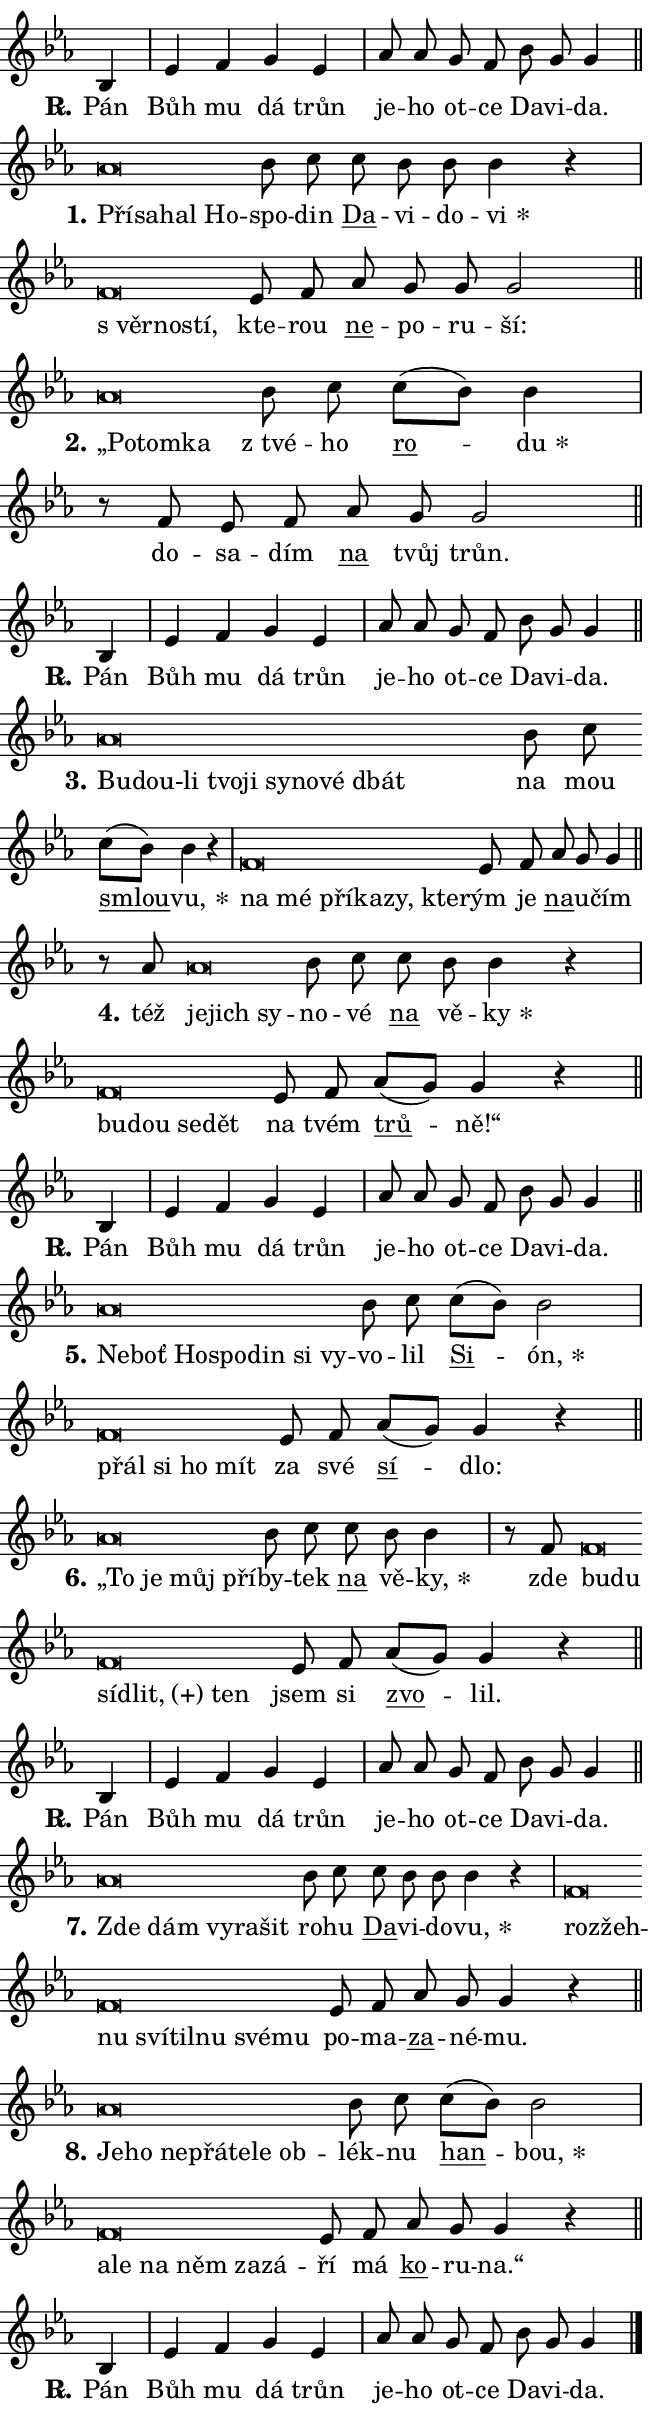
\version "2.24.0"
\header { tagline = "" }
\paper {
  indent = 0\cm
  top-margin = 0\cm
  right-margin = 0.13\cm % to fit lyric hyphens
  bottom-margin = 0\cm
  left-margin = 0\cm
  paper-width = 11\cm
  page-breaking = #ly:one-page-breaking
  system-system-spacing.basic-distance = #11
  score-system-spacing.basic-distance = #11
  ragged-last = ##f
}


%% Author: Thomas Morley
%% https://lists.gnu.org/archive/html/lilypond-user/2020-05/msg00002.html
#(define (line-position grob)
"Returns position of @var[grob} in current system:
   @code{'start}, if at first time-step
   @code{'end}, if at last time-step
   @code{'middle} otherwise
"
  (let* ((col (ly:item-get-column grob))
         (ln (ly:grob-object col 'left-neighbor))
         (rn (ly:grob-object col 'right-neighbor))
         (col-to-check-left (if (ly:grob? ln) ln col))
         (col-to-check-right (if (ly:grob? rn) rn col))
         (break-dir-left
           (and
             (ly:grob-property col-to-check-left 'non-musical #f)
             (ly:item-break-dir col-to-check-left)))
         (break-dir-right
           (and
             (ly:grob-property col-to-check-right 'non-musical #f)
             (ly:item-break-dir col-to-check-right))))
        (cond ((eqv? 1 break-dir-left) 'start)
              ((eqv? -1 break-dir-right) 'end)
              (else 'middle))))

#(define (tranparent-at-line-position vctor)
  (lambda (grob)
  "Relying on @code{line-position} select the relevant enry from @var{vctor}.
Used to determine transparency,"
    (case (line-position grob)
      ((end) (not (vector-ref vctor 0)))
      ((middle) (not (vector-ref vctor 1)))
      ((start) (not (vector-ref vctor 2))))))

noteHeadBreakVisibility =
#(define-music-function (break-visibility)(vector?)
"Makes @code{NoteHead}s transparent relying on @var{break-visibility}"
#{
  \override NoteHead.transparent =
    #(tranparent-at-line-position break-visibility)
#})

#(define delete-ledgers-for-transparent-note-heads
  (lambda (grob)
    "Reads whether a @code{NoteHead} is transparent.
If so this @code{NoteHead} is removed from @code{'note-heads} from
@var{grob}, which is supposed to be @code{LedgerLineSpanner}.
As a result ledgers are not printed for this @code{NoteHead}"
    (let* ((nhds-array (ly:grob-object grob 'note-heads))
           (nhds-list
             (if (ly:grob-array? nhds-array)
                 (ly:grob-array->list nhds-array)
                 '()))
           ;; Relies on the transparent-property being done before
           ;; Staff.LedgerLineSpanner.after-line-breaking is executed.
           ;; This is fragile ...
           (to-keep
             (remove
               (lambda (nhd)
                 (ly:grob-property nhd 'transparent #f))
               nhds-list)))
      ;; TODO find a better method to iterate over grob-arrays, similiar
      ;; to filter/remove etc for lists
      ;; For now rebuilt from scratch
      (set! (ly:grob-object grob 'note-heads)  '())
      (for-each
        (lambda (nhd)
          (ly:pointer-group-interface::add-grob grob 'note-heads nhd))
        to-keep))))

squashNotes = {
  \override NoteHead.X-extent = #'(-0.2 . 0.2)
  \override NoteHead.Y-extent = #'(-0.75 . 0)
  \override NoteHead.stencil =
    #(lambda (grob)
       (let ((pos (ly:grob-property grob 'staff-position)))
         (begin
           (if (< pos -7) (display "ERROR: Lower brevis then expected\n") (display ""))
           (if (<= pos -6) ly:text-interface::print ly:note-head::print))))
}
unSquashNotes = {
  \revert NoteHead.X-extent
  \revert NoteHead.Y-extent
  \revert NoteHead.stencil
}

hideNotes = \noteHeadBreakVisibility #begin-of-line-visible
unHideNotes = \noteHeadBreakVisibility #all-visible

% work-around for resetting accidentals
% https://lilypond.org/doc/v2.23/Documentation/notation/displaying-rhythms#unmetered-music
cadenzaMeasure = {
  \cadenzaOff
  \partial 1024 s1024
  \cadenzaOn
}

#(define-markup-command (accent layout props text) (markup?)
  "Underline accented syllable"
  (interpret-markup layout props
    #{\markup \override #'(offset . 4.3) \underline { #text }#}))

responsum = \markup \concat {
  "R" \hspace #-1.05 \path #0.1 #'((moveto 0 0.07) (lineto 0.9 0.8)) \hspace #0.05 "."
}

spaceSize = #0.6828661417322834 % exact space size for TeX Gyre Schola

\layout {
  \context {
    \Staff
    \remove "Time_signature_engraver"
    \override LedgerLineSpanner.after-line-breaking = #delete-ledgers-for-transparent-note-heads
  }
  \context {
    \Lyrics {
      \override LyricSpace.minimum-distance = \spaceSize
      \override LyricText.font-name = #"TeX Gyre Schola"
      \override LyricText.font-size = 1
      \override StanzaNumber.font-name = #"TeX Gyre Schola Bold"
      \override StanzaNumber.font-size = 1
    }
  }
  \context {
    \Score 
    \override NoteHead.text =
      #(lambda (grob) 
        (let ((pos (ly:grob-property grob 'staff-position)))
          #{\markup {
            \combine
              \halign #-0.55 \raise #(if (= pos -6) 0 0.5) \override #'(thickness . 2) \draw-line #'(3.2 . 0)
              \musicglyph "noteheads.sM1"
          }#}))
  }
}

% magnetic-lyrics.ily
%
%   written by
%     Jean Abou Samra <jean@abou-samra.fr>
%     Werner Lemberg <wl@gnu.org>
%
%   adapted by
%     Jiri Hon <jiri.hon@gmail.com>
%
% Version 2022-Apr-15

% https://www.mail-archive.com/lilypond-user@gnu.org/msg149350.html

#(define (Left_hyphen_pointer_engraver context)
   "Collect syllable-hyphen-syllable occurrences in lyrics and store
them in properties.  This engraver only looks to the left.  For
example, if the lyrics input is @code{foo -- bar}, it does the
following.

@itemize @bullet
@item
Set the @code{text} property of the @code{LyricHyphen} grob between
@q{foo} and @q{bar} to @code{foo}.

@item
Set the @code{left-hyphen} property of the @code{LyricText} grob with
text @q{foo} to the @code{LyricHyphen} grob between @q{foo} and
@q{bar}.
@end itemize

Use this auxiliary engraver in combination with the
@code{lyric-@/text::@/apply-@/magnetic-@/offset!} hook."
   (let ((hyphen #f)
         (text #f))
     (make-engraver
      (acknowledgers
       ((lyric-syllable-interface engraver grob source-engraver)
        (set! text grob)))
      (end-acknowledgers
       ((lyric-hyphen-interface engraver grob source-engraver)
        ;(when (not (grob::has-interface grob 'lyric-space-interface))
          (set! hyphen grob)));)
      ((stop-translation-timestep engraver)
       (when (and text hyphen)
         (ly:grob-set-object! text 'left-hyphen hyphen))
       (set! text #f)
       (set! hyphen #f)))))

#(define (lyric-text::apply-magnetic-offset! grob)
   "If the space between two syllables is less than the value in
property @code{LyricText@/.details@/.squash-threshold}, move the right
syllable to the left so that it gets concatenated with the left
syllable.

Use this function as a hook for
@code{LyricText@/.after-@/line-@/breaking} if the
@code{Left_@/hyphen_@/pointer_@/engraver} is active."
   (let ((hyphen (ly:grob-object grob 'left-hyphen #f)))
     (when hyphen
       (let ((left-text (ly:spanner-bound hyphen LEFT)))
         (when (grob::has-interface left-text 'lyric-syllable-interface)
           (let* ((common (ly:grob-common-refpoint grob left-text X))
                  (this-x-ext (ly:grob-extent grob common X))
                  (left-x-ext
                   (begin
                     ;; Trigger magnetism for left-text.
                     (ly:grob-property left-text 'after-line-breaking)
                     (ly:grob-extent left-text common X)))
                  ;; `delta` is the gap width between two syllables.
                  (delta (- (interval-start this-x-ext)
                            (interval-end left-x-ext)))
                  (details (ly:grob-property grob 'details))
                  (threshold (assoc-get 'squash-threshold details 0.2)))
             (when (< delta threshold)
               (let* (;; We have to manipulate the input text so that
                      ;; ligatures crossing syllable boundaries are not
                      ;; disabled.  For languages based on the Latin
                      ;; script this is essentially a beautification.
                      ;; However, for non-Western scripts it can be a
                      ;; necessity.
                      (lt (ly:grob-property left-text 'text))
                      (rt (ly:grob-property grob 'text))
                      (is-space (grob::has-interface hyphen 'lyric-space-interface))
                      (space (if is-space " " ""))
                      (extra-delta (if is-space spaceSize 0))
                      ;; Append new syllable.
                      (ltrt-space (if (and (string? lt) (string? rt))
                                (string-append lt space rt)
                                (make-concat-markup (list lt space rt))))
                      ;; Right-align `ltrt` to the right side.
                      (ltrt-space-markup (grob-interpret-markup
                               grob
                               (make-translate-markup
                                (cons (interval-length this-x-ext) 0)
                                (make-right-align-markup ltrt-space)))))
                 (begin
                   ;; Don't print `left-text`.
                   (ly:grob-set-property! left-text 'stencil #f)
                   ;; Set text and stencil (which holds all collected
                   ;; syllables so far) and shift it to the left.
                   (ly:grob-set-property! grob 'text ltrt-space)
                   (ly:grob-set-property! grob 'stencil ltrt-space-markup)
                   (ly:grob-translate-axis! grob (- (- delta extra-delta)) X))))))))))


#(define (lyric-hyphen::displace-bounds-first grob)
   ;; Make very sure this callback isn't triggered too early.
   (let ((left (ly:spanner-bound grob LEFT))
         (right (ly:spanner-bound grob RIGHT)))
     (ly:grob-property left 'after-line-breaking)
     (ly:grob-property right 'after-line-breaking)
     (ly:lyric-hyphen::print grob)))

squashThreshold = #0.4

\layout {
  \context {
    \Lyrics
    \consists #Left_hyphen_pointer_engraver
    \override LyricText.after-line-breaking =
      #lyric-text::apply-magnetic-offset!
    \override LyricHyphen.stencil = #lyric-hyphen::displace-bounds-first
    \override LyricText.details.squash-threshold = \squashThreshold
    \override LyricHyphen.minimum-distance = 0
    \override LyricHyphen.minimum-length = \squashThreshold
  }
}

squashText = \override LyricText.details.squash-threshold = 9999
unSquashText = \override LyricText.details.squash-threshold = \squashThreshold

leftText = \override LyricText.self-alignment-X = #LEFT
unLeftText = \revert LyricText.self-alignment-X

starOffset = #(lambda (grob) 
                (let ((x_offset (ly:self-alignment-interface::aligned-on-x-parent grob)))
                  (if (= x_offset 0) 0 (+ x_offset 1.2))))

star = #(define-music-function (syllable)(string?)
"Append star separator at the end of a syllable"
#{
  \once \override LyricText.X-offset = #starOffset
  \lyricmode { \markup {
    #syllable
    \override #'((font-name . "TeX Gyre Schola Bold")) \hspace #0.2 \lower #0.65 \larger "*"
  } }
#})

starAccent = #(define-music-function (syllable)(string?)
"Append star separator at the end of a syllable and make accent"
#{
  \once \override LyricText.X-offset = #starOffset
  \lyricmode { \markup {
    \accent #syllable
    \override #'((font-name . "TeX Gyre Schola Bold")) \hspace #0.2 \lower #0.65 \larger "*"
  } }
#})

breath = #(define-music-function (syllable)(string?)
"Append breathing indicator at the end of a syllable"
#{
  \lyricmode { \markup { #syllable "+" } }
#})

optionalBreath = #(define-music-function (syllable)(string?)
"Append optional breathing indicator at the end of a syllable"
#{
  \lyricmode { \markup { #syllable "(+)" } }
#})


\score {
    <<
        \new Voice = "melody" { \cadenzaOn \key es \major \relative { bes4 \cadenzaMeasure \bar "|" es f g es \cadenzaMeasure \bar "|" as8 as g f bes g g4 \cadenzaMeasure \bar "||" \break } }
        \new Lyrics \lyricsto "melody" { \lyricmode { \set stanza = \responsum
Pán Bůh mu dá trůn je -- ho ot -- ce Da -- vi -- da. } }
    >>
    \layout {}
}

\score {
    <<
        \new Voice = "melody" { \cadenzaOn \key es \major \relative { \squashNotes as'\breve*1/16 \hideNotes \breve*1/16 \bar "" \breve*1/16 \breve*1/16 \bar "" \unHideNotes \unSquashNotes bes8 c \bar "" c bes bes bes4 r \cadenzaMeasure \bar "|" \squashNotes f\breve*1/16 \hideNotes \breve*1/16 \breve*1/16 \bar "" \unHideNotes \unSquashNotes es8 f \bar "" as g g g2 \cadenzaMeasure \bar "||" \break } }
        \new Lyrics \lyricsto "melody" { \lyricmode { \set stanza = "1."
\leftText Pří -- \squashText sa -- hal Ho -- \unLeftText \unSquashText spo -- din \markup \accent Da -- vi -- do -- \star vi \leftText "s věr" -- \squashText no -- stí, \unLeftText \unSquashText kte -- rou \markup \accent ne -- po -- ru -- ší: } }
    >>
    \layout {}
}

\score {
    <<
        \new Voice = "melody" { \cadenzaOn \key es \major \relative { \squashNotes as'\breve*1/16 \hideNotes \breve*1/16 \breve*1/16 \bar "" \unHideNotes \unSquashNotes bes8 c \bar "" c[( bes)] bes4 \cadenzaMeasure \bar "|" r8 f es8 f \bar "" as g g2 \cadenzaMeasure \bar "||" \break } }
        \new Lyrics \lyricsto "melody" { \lyricmode { \set stanza = "2."
\leftText „Po -- \squashText tom -- ka \unLeftText \unSquashText "z tvé" -- ho \markup \accent ro -- \star du do -- sa -- dím \markup \accent na tvůj trůn. } }
    >>
    \layout {}
}

\score {
    <<
        \new Voice = "melody" { \cadenzaOn \key es \major \relative { bes4 \cadenzaMeasure \bar "|" es f g es \cadenzaMeasure \bar "|" as8 as g f bes g g4 \cadenzaMeasure \bar "||" \break } }
        \new Lyrics \lyricsto "melody" { \lyricmode { \set stanza = \responsum
Pán Bůh mu dá trůn je -- ho ot -- ce Da -- vi -- da. } }
    >>
    \layout {}
}

\score {
    <<
        \new Voice = "melody" { \cadenzaOn \key es \major \relative { \squashNotes as'\breve*1/16 \hideNotes \breve*1/16 \bar "" \breve*1/16 \bar "" \breve*1/16 \bar "" \breve*1/16 \bar "" \breve*1/16 \bar "" \breve*1/16 \breve*1/16 \bar "" \unHideNotes \unSquashNotes bes8 c \bar "" c[( bes)] bes4 r \cadenzaMeasure \bar "|" \squashNotes f\breve*1/16 \hideNotes \breve*1/16 \bar "" \breve*1/16 \bar "" \breve*1/16 \bar "" \breve*1/16 \breve*1/16 \bar "" \unHideNotes \unSquashNotes es8 f \bar "" as g g4 \cadenzaMeasure \bar "||" \break } }
        \new Lyrics \lyricsto "melody" { \lyricmode { \set stanza = "3."
\leftText Bu -- \squashText dou-li tvo -- ji sy -- no -- vé dbát \unLeftText \unSquashText na mou \markup \accent smlou -- \star vu, \leftText na \squashText mé pří -- ka -- zy, kte -- \unLeftText \unSquashText rým je \markup \accent na -- u -- čím } }
    >>
    \layout {}
}

\score {
    <<
        \new Voice = "melody" { \cadenzaOn \key es \major \relative { r8 as'8 \squashNotes as\breve*1/16 \hideNotes \breve*1/16 \breve*1/16 \bar "" \unHideNotes \unSquashNotes bes8 c \bar "" c bes bes4 r \cadenzaMeasure \bar "|" \squashNotes f\breve*1/16 \hideNotes \breve*1/16 \bar "" \breve*1/16 \breve*1/16 \bar "" \unHideNotes \unSquashNotes es8 f \bar "" as[( g)] g4 r \cadenzaMeasure \bar "||" \break } }
        \new Lyrics \lyricsto "melody" { \lyricmode { \set stanza = "4."
též \leftText je -- \squashText jich sy -- \unLeftText \unSquashText no -- vé \markup \accent na vě -- \star ky \leftText bu -- \squashText dou se -- dět \unLeftText \unSquashText na tvém \markup \accent trů -- ně!“ } }
    >>
    \layout {}
}

\score {
    <<
        \new Voice = "melody" { \cadenzaOn \key es \major \relative { bes4 \cadenzaMeasure \bar "|" es f g es \cadenzaMeasure \bar "|" as8 as g f bes g g4 \cadenzaMeasure \bar "||" \break } }
        \new Lyrics \lyricsto "melody" { \lyricmode { \set stanza = \responsum
Pán Bůh mu dá trůn je -- ho ot -- ce Da -- vi -- da. } }
    >>
    \layout {}
}

\score {
    <<
        \new Voice = "melody" { \cadenzaOn \key es \major \relative { \squashNotes as'\breve*1/16 \hideNotes \breve*1/16 \bar "" \breve*1/16 \bar "" \breve*1/16 \bar "" \breve*1/16 \bar "" \breve*1/16 \breve*1/16 \bar "" \unHideNotes \unSquashNotes bes8 c \bar "" c[( bes)] bes2 \cadenzaMeasure \bar "|" \squashNotes f\breve*1/16 \hideNotes \breve*1/16 \bar "" \breve*1/16 \breve*1/16 \bar "" \unHideNotes \unSquashNotes es8 f \bar "" as[( g)] g4 r \cadenzaMeasure \bar "||" \break } }
        \new Lyrics \lyricsto "melody" { \lyricmode { \set stanza = "5."
\leftText Ne -- \squashText boť Ho -- spo -- din si vy -- \unLeftText \unSquashText vo -- lil \markup \accent Si -- \star ón, \leftText přál \squashText si ho mít \unLeftText \unSquashText za své \markup \accent sí -- dlo: } }
    >>
    \layout {}
}

\score {
    <<
        \new Voice = "melody" { \cadenzaOn \key es \major \relative { \squashNotes as'\breve*1/16 \hideNotes \breve*1/16 \bar "" \breve*1/16 \breve*1/16 \bar "" \unHideNotes \unSquashNotes bes8 c \bar "" c bes bes4 \cadenzaMeasure \bar "|" r8 f8 \squashNotes f\breve*1/16 \hideNotes \breve*1/16 \bar "" \breve*1/16 \bar "" \breve*1/16 \breve*1/16 \bar "" \unHideNotes \unSquashNotes es8 f \bar "" as[( g)] g4 r \cadenzaMeasure \bar "||" \break } }
        \new Lyrics \lyricsto "melody" { \lyricmode { \set stanza = "6."
\leftText „To \squashText je můj pří -- \unLeftText \unSquashText by -- tek \markup \accent na vě -- \star ky, zde \leftText bu -- \squashText du sí -- \optionalBreath dlit, ten \unLeftText \unSquashText jsem si \markup \accent zvo -- lil. } }
    >>
    \layout {}
}

\score {
    <<
        \new Voice = "melody" { \cadenzaOn \key es \major \relative { bes4 \cadenzaMeasure \bar "|" es f g es \cadenzaMeasure \bar "|" as8 as g f bes g g4 \cadenzaMeasure \bar "||" \break } }
        \new Lyrics \lyricsto "melody" { \lyricmode { \set stanza = \responsum
Pán Bůh mu dá trůn je -- ho ot -- ce Da -- vi -- da. } }
    >>
    \layout {}
}

\score {
    <<
        \new Voice = "melody" { \cadenzaOn \key es \major \relative { \squashNotes as'\breve*1/16 \hideNotes \breve*1/16 \bar "" \breve*1/16 \bar "" \breve*1/16 \breve*1/16 \bar "" \unHideNotes \unSquashNotes bes8 c \bar "" c bes bes bes4 r \cadenzaMeasure \bar "|" \squashNotes f\breve*1/16 \hideNotes \breve*1/16 \bar "" \breve*1/16 \bar "" \breve*1/16 \bar "" \breve*1/16 \bar "" \breve*1/16 \bar "" \breve*1/16 \breve*1/16 \bar "" \unHideNotes \unSquashNotes es8 f \bar "" as g g4 r \cadenzaMeasure \bar "||" \break } }
        \new Lyrics \lyricsto "melody" { \lyricmode { \set stanza = "7."
\leftText Zde \squashText dám vy -- ra -- šit \unLeftText \unSquashText ro -- hu \markup \accent Da -- vi -- do -- \star vu, \leftText roz -- \squashText žeh -- nu sví -- til -- nu své -- mu \unLeftText \unSquashText po -- ma -- \markup \accent za -- né -- mu. } }
    >>
    \layout {}
}

\score {
    <<
        \new Voice = "melody" { \cadenzaOn \key es \major \relative { \squashNotes as'\breve*1/16 \hideNotes \breve*1/16 \bar "" \breve*1/16 \bar "" \breve*1/16 \bar "" \breve*1/16 \bar "" \breve*1/16 \breve*1/16 \bar "" \unHideNotes \unSquashNotes bes8 c \bar "" c[( bes)] bes2 \cadenzaMeasure \bar "|" \squashNotes f\breve*1/16 \hideNotes \breve*1/16 \bar "" \breve*1/16 \bar "" \breve*1/16 \bar "" \breve*1/16 \breve*1/16 \bar "" \unHideNotes \unSquashNotes es8 f \bar "" as g g4 r \cadenzaMeasure \bar "||" \break } }
        \new Lyrics \lyricsto "melody" { \lyricmode { \set stanza = "8."
\leftText Je -- \squashText ho ne -- přá -- te -- le ob -- \unLeftText \unSquashText lék -- nu \markup \accent han -- \star bou, \leftText a -- \squashText le na něm za -- zá -- \unLeftText \unSquashText ří má \markup \accent ko -- ru -- na.“ } }
    >>
    \layout {}
}

\score {
    <<
        \new Voice = "melody" { \cadenzaOn \key es \major \relative { bes4 \cadenzaMeasure \bar "|" es f g es \cadenzaMeasure \bar "|" as8 as g f bes g g4 \cadenzaMeasure \bar "||" \break } \bar "|." }
        \new Lyrics \lyricsto "melody" { \lyricmode { \set stanza = \responsum
Pán Bůh mu dá trůn je -- ho ot -- ce Da -- vi -- da. } }
    >>
    \layout {}
}
